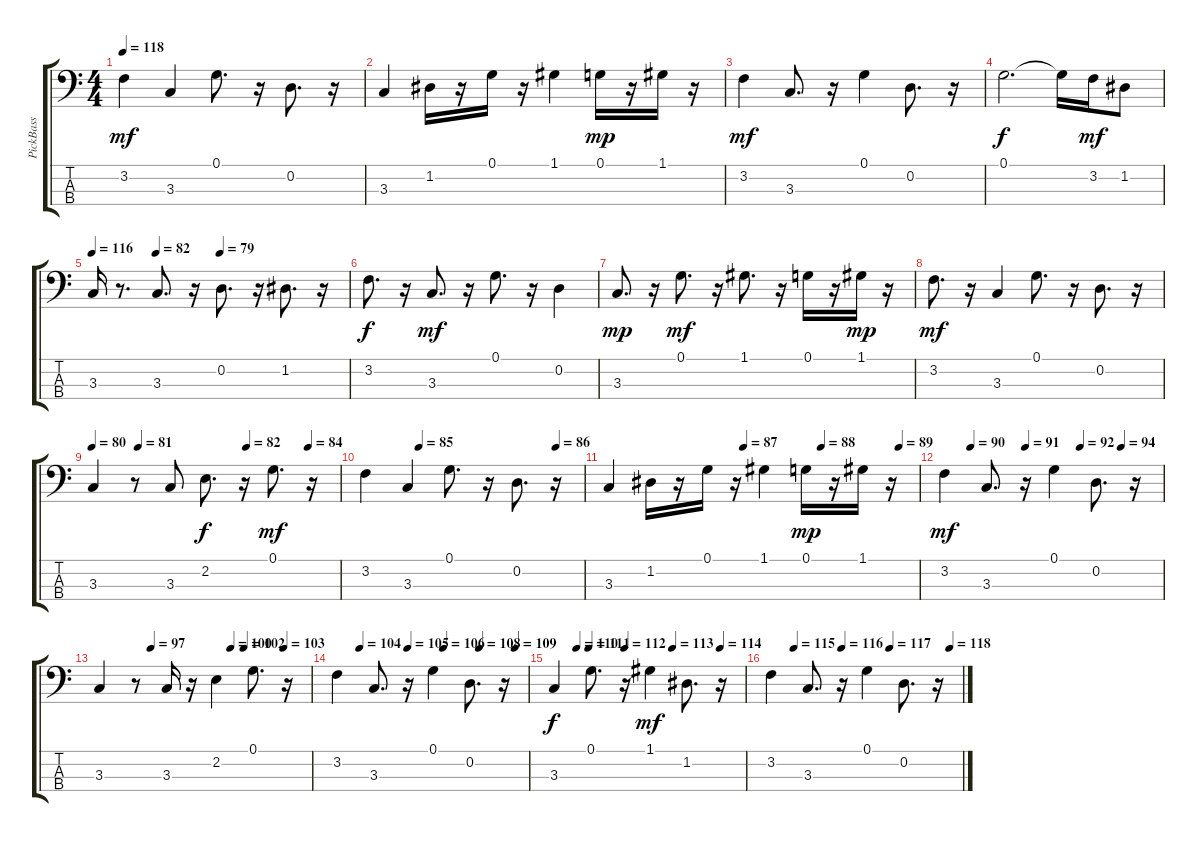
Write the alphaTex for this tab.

\track ("PickBass" "PickBass") {instrument electricbasspick}
\staff {score tabs}
\tuning (G2 D2 A1 E1) {hide}
\ts (4 4)
\tempo 118
\clef f4
\ks c
3.2.4{dy mf} 3.3.4 0.1.8{d} r.16 0.2.8{d} r.16 |
3.3.4 1.2.16 r.16 0.1.16 r.16 1.1.4 0.1.16{dy mp} r.16 1.1.16 r.16 |
3.2.4{dy mf} 3.3.8{d} r.16 0.1.4 0.2.8{d} r.16 |
0.1.2{d dy f} 0.1{t}.16 3.2.16{dy mf} 1.2.8 |
\tempo 116
\tempo (82 0.25)
\tempo (79 0.5)
3.3.16 r.8{d} 3.3.8{d} r.16 0.2.8{d} r.16 1.2.8{d} r.16 |
3.2.8{d dy f} r.16 3.3.8{d dy mf} r.16 0.1.8{d} r.16 0.2.4 |
3.3.8{d dy mp} r.16 0.1.8{d dy mf} r.16 1.1.8{d} r.16 0.1.16 r.16 1.1.16{dy mp} r.16 |
3.2.8{d dy mf} r.16 3.3.4 0.1.8{d} r.16 0.2.8{d} r.16 |
\tempo 80
\tempo (81 0.1875)
\tempo (82 0.625)
\tempo (84 0.875)
3.3.4 r.8 3.3.8 2.2.8{d dy f} r.16 0.1.8{d dy mf} r.16 |
\tempo (85 0.25)
\tempo (86 0.875)
3.2.4 3.3.4 0.1.8{d} r.16 0.2.8{d} r.16 |
\tempo (87 0.4375)
\tempo (88 0.6875)
\tempo (89 0.9375)
3.3.4 1.2.16 r.16 0.1.16 r.16 1.1.4 0.1.16{dy mp} r.16 1.1.16 r.16 |
\tempo (90 0.125)
\tempo (91 0.375)
\tempo (92 0.625)
\tempo (94 0.8125)
3.2.4{dy mf} 3.3.8{d} r.16 0.1.4 0.2.8{d} r.16 |
\tempo (97 0.25)
\tempo (100 0.625)
\tempo (102 0.6875)
\tempo (103 0.875)
3.3.4 r.8 3.3.16 r.16 2.2.4 0.1.8{d} r.16 |
\tempo (104 0.125)
\tempo (105 0.375)
\tempo (106 0.5625)
\tempo (108 0.75)
\tempo (109 0.9375)
3.2.4 3.3.8{d} r.16 0.1.4 0.2.8{d} r.16 |
\tempo (110 0.125)
\tempo (111 0.1875)
\tempo (112 0.375)
\tempo (113 0.625)
\tempo (114 0.875)
3.3.4{dy f} 0.1.8{d} r.16 1.1.4{dy mf} 1.2.8{d} r.16 |
\tempo (115 0.125)
\tempo (116 0.375)
\tempo (117 0.625)
\tempo (118 0.9375)
3.2.4 3.3.8{d} r.16 0.1.4 0.2.8{d} r.16
